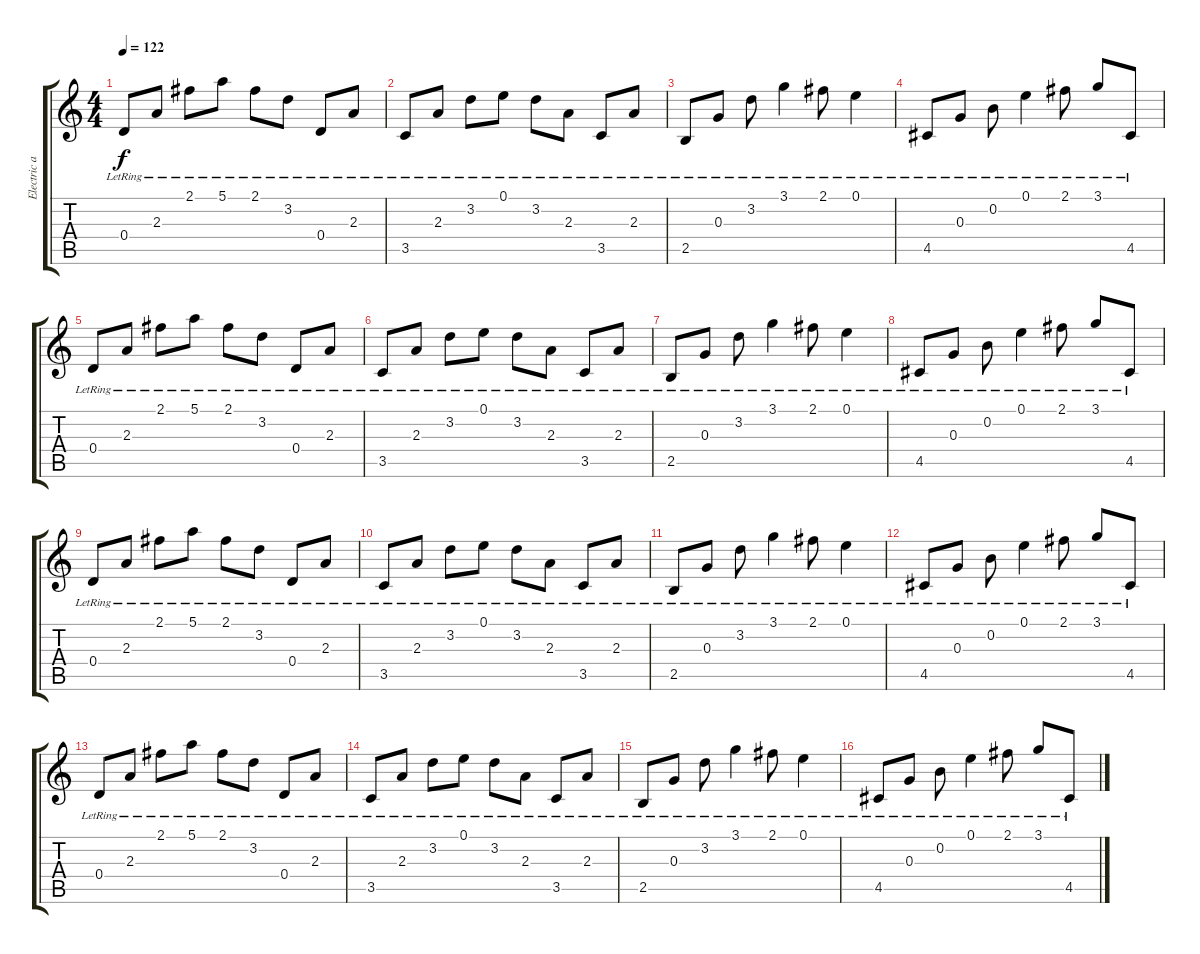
\track ("Electric and Acoustic Steel Guitar" "Electric a") {instrument acousticguitarsteel}
\staff {score tabs}
\tuning (E4 B3 G3 D3 A2 E2) {hide}
\ts (4 4)
\tempo 122
\clef g2
\ks c
0.4{lr}.8{dy f} 2.3{lr}.8 2.1{lr}.8 5.1{lr}.8 2.1{lr}.8 3.2{lr}.8 0.4{lr}.8 2.3{lr}.8 |
3.5{lr}.8 2.3{lr}.8 3.2{lr}.8 0.1{lr}.8 3.2{lr}.8 2.3{lr}.8 3.5{lr}.8 2.3{lr}.8 |
2.5{lr}.8 0.3{lr}.8 3.2{lr}.8 3.1{lr}.4 2.1{lr}.8 0.1{lr}.4 |
4.5{lr}.8 0.3{lr}.8 0.2{lr}.8 0.1{lr}.4 2.1{lr}.8 3.1{lr}.8 4.5{lr}.8 |
0.4{lr}.8 2.3{lr}.8 2.1{lr}.8 5.1{lr}.8 2.1{lr}.8 3.2{lr}.8 0.4{lr}.8 2.3{lr}.8 |
3.5{lr}.8 2.3{lr}.8 3.2{lr}.8 0.1{lr}.8 3.2{lr}.8 2.3{lr}.8 3.5{lr}.8 2.3{lr}.8 |
2.5{lr}.8 0.3{lr}.8 3.2{lr}.8 3.1{lr}.4 2.1{lr}.8 0.1{lr}.4 |
4.5{lr}.8 0.3{lr}.8 0.2{lr}.8 0.1{lr}.4 2.1{lr}.8 3.1{lr}.8 4.5{lr}.8 |
0.4{lr}.8 2.3{lr}.8 2.1{lr}.8 5.1{lr}.8 2.1{lr}.8 3.2{lr}.8 0.4{lr}.8 2.3{lr}.8 |
3.5{lr}.8 2.3{lr}.8 3.2{lr}.8 0.1{lr}.8 3.2{lr}.8 2.3{lr}.8 3.5{lr}.8 2.3{lr}.8 |
2.5{lr}.8 0.3{lr}.8 3.2{lr}.8 3.1{lr}.4 2.1{lr}.8 0.1{lr}.4 |
4.5{lr}.8 0.3{lr}.8 0.2{lr}.8 0.1{lr}.4 2.1{lr}.8 3.1{lr}.8 4.5{lr}.8 |
0.4{lr}.8 2.3{lr}.8 2.1{lr}.8 5.1{lr}.8 2.1{lr}.8 3.2{lr}.8 0.4{lr}.8 2.3{lr}.8 |
3.5{lr}.8 2.3{lr}.8 3.2{lr}.8 0.1{lr}.8 3.2{lr}.8 2.3{lr}.8 3.5{lr}.8 2.3{lr}.8 |
2.5{lr}.8 0.3{lr}.8 3.2{lr}.8 3.1{lr}.4 2.1{lr}.8 0.1{lr}.4 |
4.5{lr}.8 0.3{lr}.8 0.2{lr}.8 0.1{lr}.4 2.1{lr}.8 3.1{lr}.8 4.5{lr}.8
